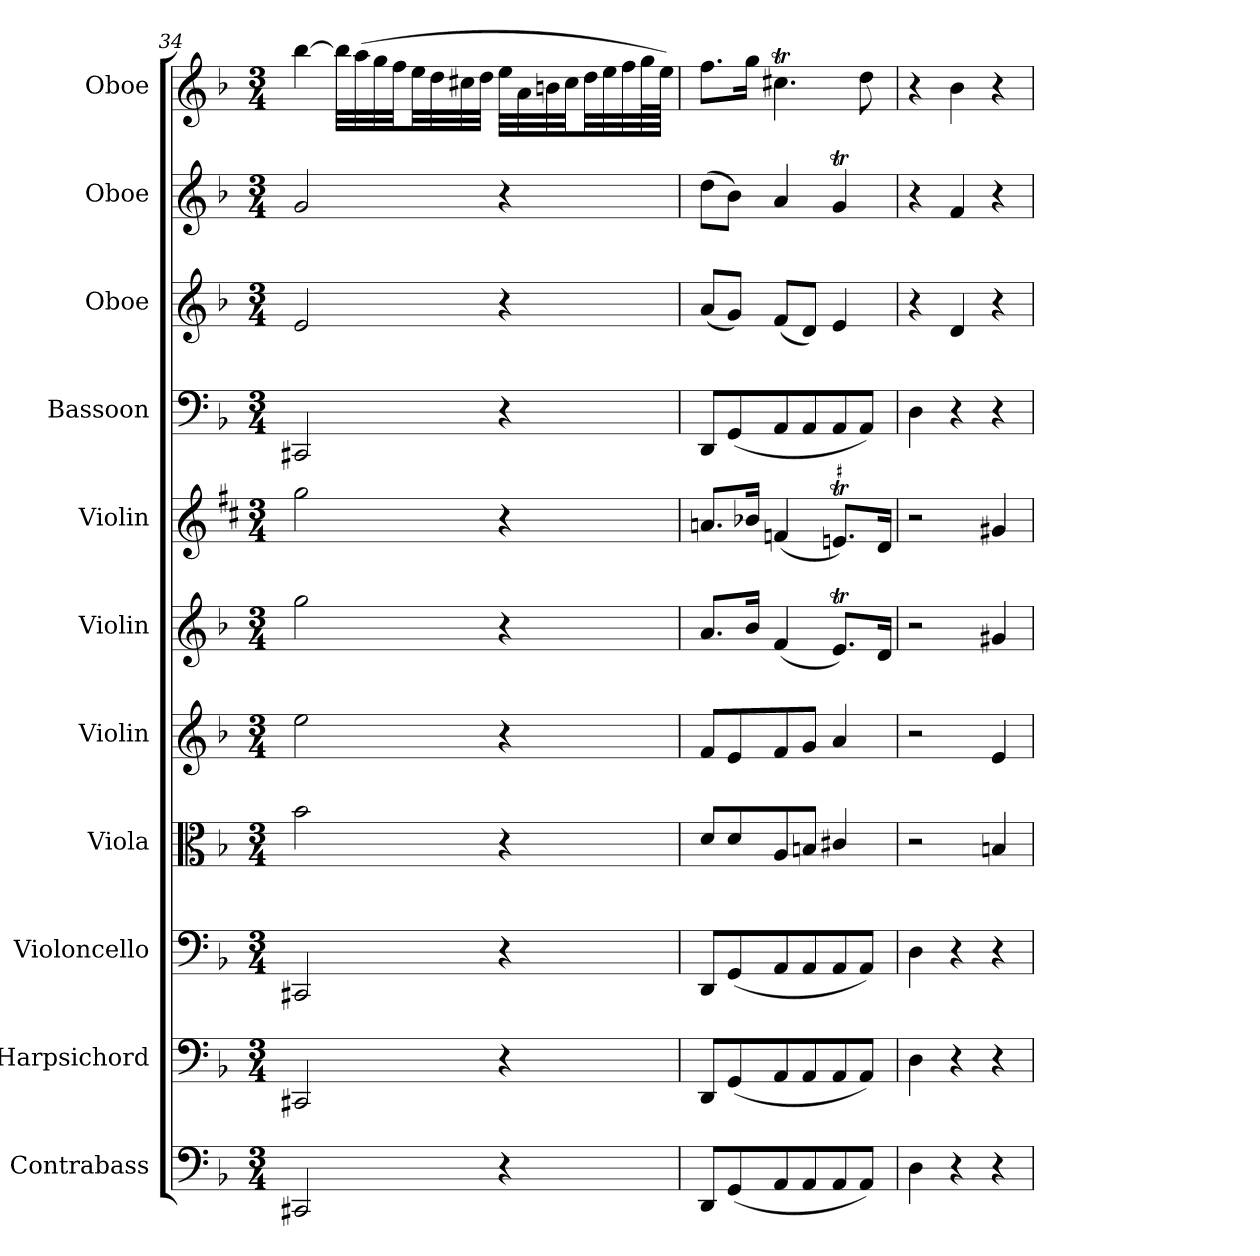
**kern	**kern	**kern	**kern	**kern	**kern	**kern	**kern	**kern	**kern	**kern
*part11	*part10	*part9	*part8	*part7	*part6	*part5	*part4	*part3	*part2	*part1
*staff11	*staff10	*staff9	*staff8	*staff7	*staff6	*staff5	*staff4	*staff3	*staff2	*staff1
*I"Contrabass	*I"Harpsichord	*I"Violoncello	*I"Viola	*I"Violin	*I"Violin	*I"Violin	*I"Bassoon	*I"Oboe	*I"Oboe	*I"Oboe
*I'Cb	*I'Hpschd	*I'Vc	*I'Vla	*I'Vln	*I'Vln	*I'Vln	*I'Bsn	*I'Ob	*I'Ob	*I'Ob
*clefF4	*clefF4	*clefF4	*clefC3	*clefG2	*clefG2	*clefG2	*clefF4	*clefG2	*clefG2	*clefG2
*ITrd7c12	*	*	*	*	*	*	*	*	*	*
*k[b-]	*k[b-]	*k[b-]	*k[b-]	*k[b-]	*k[b-]	*k[f#c#]	*k[b-]	*k[b-]	*k[b-]	*k[b-]
*d:	*d:	*d:	*d:	*d:	*d:	*b:	*d:	*d:	*d:	*d:
*M3/4	*M3/4	*M3/4	*M3/4	*M3/4	*M3/4	*M3/4	*M3/4	*M3/4	*M3/4	*M3/4
=34	=34	=34	=34	=34	=34	=34	=34	=34	=34	=34
2CCC#X/	2CC#X/	2CC#X/	2b-\	2ee\	2gg\	2gg\	2CC#X/	2e/	2g/	[4bb-\
.	.	.	.	.	.	.	.	.	.	32bb-\LLL]
.	.	.	.	.	.	.	.	.	.	(32aa\
.	.	.	.	.	.	.	.	.	.	32gg\
.	.	.	.	.	.	.	.	.	.	32ff\JJ
.	.	.	.	.	.	.	.	.	.	32ee\LL
.	.	.	.	.	.	.	.	.	.	32dd\
.	.	.	.	.	.	.	.	.	.	32cc#X\
.	.	.	.	.	.	.	.	.	.	32dd\JJJ
4r	4r	4r	4r	4r	4r	4r	4r	4r	4r	32ee\LLL
.	.	.	.	.	.	.	.	.	.	32a\
.	.	.	.	.	.	.	.	.	.	32bn\
.	.	.	.	.	.	.	.	.	.	32cc#\JJ
.	.	.	.	.	.	.	.	.	.	32dd\LL
.	.	.	.	.	.	.	.	.	.	32ee\
.	.	.	.	.	.	.	.	.	.	32ff\
.	.	.	.	.	.	.	.	.	.	64gg\L
.	.	.	.	.	.	.	.	.	.	64ee\JJJJ)
=35	=35	=35	=35	=35	=35	=35	=35	=35	=35	=35
8DDD/L	8DD/L	8DD/L	8d/L	8f/L	8.a/L	8.an/L	8DD/L	(8a/L	(8dd\L	8.ff\L
(8GGG/	(8GG/	(8GG/	8d/	8e/	.	.	(8GG/	8g/J)	8b-\J)	.
.	.	.	.	.	16b-/Jk	16b-X/Jk	.	.	.	16gg\Jk
8AAA/	8AA/	8AA/	8A/	8f/	(4f/	(4fn/	8AA/	(8f/L	4a/	4.cc#Xt\
8AAA/	8AA/	8AA/	8Bn/J	8g/J	.	.	8AA/	8d/J)	.	.
8AAA/	8AA/	8AA/	4c#X/	4a/	8.et/L)	8.enT/L)	8AA/	4e/	4gT/	.
8AAA/J)	8AA/J)	8AA/J)	.	.	.	.	8AA/J)	.	.	8dd\
.	.	.	.	.	16d/Jk	16d/Jk	.	.	.	.
=36	=36	=36	=36	=36	=36	=36	=36	=36	=36	=36
4DD\	4D\	4D\	2r	2r	2r	2r	4D\	4r	4r	4r
4r	4r	4r	.	.	.	.	4r	4d/	4f/	4b-\
4r	4r	4r	4Bn/	4e/	4g#X/	4g#X/	4r	4r	4r	4r
=	=	=	=	=	=	=	=	=	=	=
*-	*-	*-	*-	*-	*-	*-	*-	*-	*-	*-
